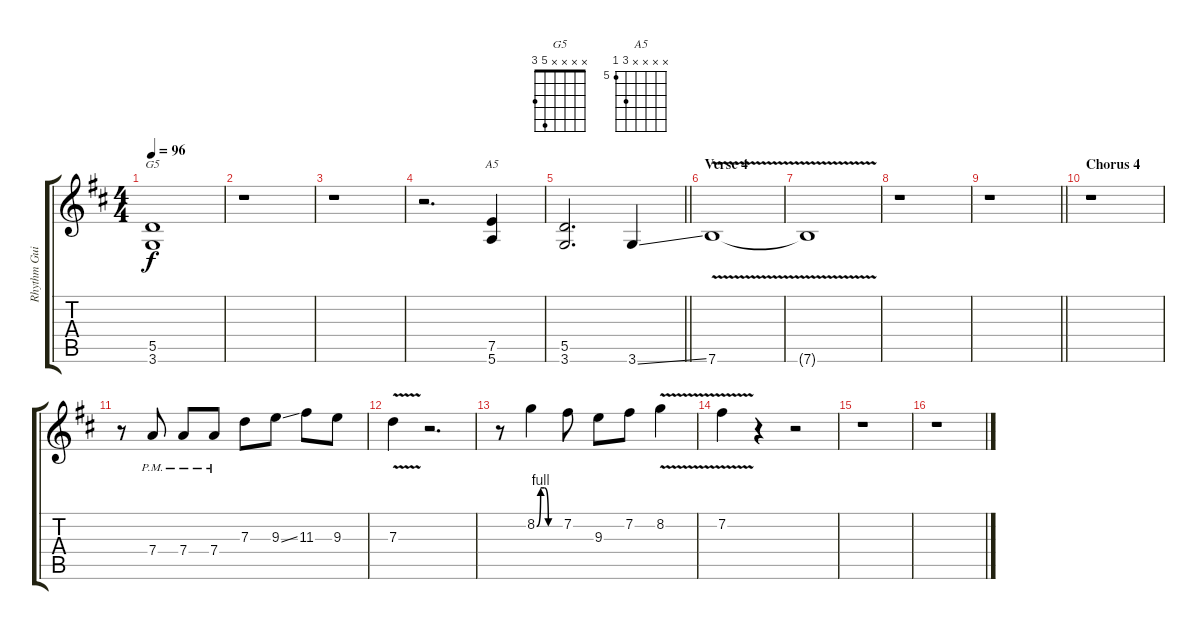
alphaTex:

\track ("Rhythm Guitar" "Rhythm Gui") {instrument overdrivenguitar}
\staff {score tabs}
\tuning (E4 B3 G3 D3 A2 E2) {hide}
\chord ("G5" x x x x 5 3)
\chord ("A5" x x x x 7 5) {firstfret 5}
\ts (4 4)
\tempo 96
\clef g2
\ks d
(5.5 3.6).1{ch "G5" dy f} |
r.1 |
r.1 |
r.2{d} (7.5 5.6).4{ch "A5"} |
\barLineRight lightlight
(5.5 3.6).2{d} 3.6{ss}.4 |
\section ("" "Verse 4")
7.6{v}.1 |
7.6{t}.1{volume 0} |
r.1 |
\barLineRight lightlight
r.1 |
\section ("" "Chorus 4")
r.1{volume 14} |
r.8 7.4{pm}.8 7.4{pm}.8 7.4{pm}.8 7.3.8 9.3{ss}.8 11.3.8 9.3.8 |
7.3{v}.4 r.2{d} |
r.8 8.2{be (custom 0 0 10 4 20 4 30 0 60 0)}.4 7.2.8 9.3.8 7.2.8 8.2{v}.4 |
7.2{v}.4 r.4 r.2 |
r.1 |
r.1
